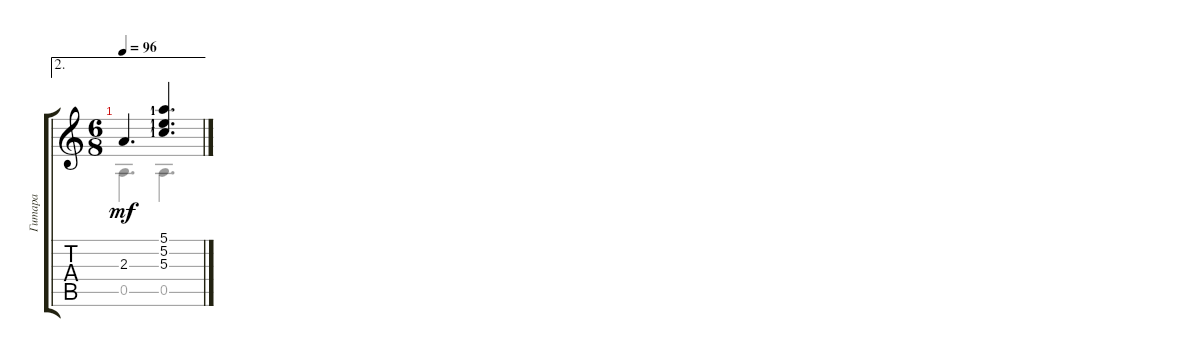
\track ("Гитара" "Гитара") {instrument acousticguitarnylon}
\staff {score tabs}
\tuning (E4 B3 G3 D3 A2 E2) {hide}
\voice
\ae 2
\ts (6 8)
\tempo 96
\clef g2
\ks c
2.3.4{d dy mf} (5.1{lf 2} 5.2{lf 2} 5.3{lf 2}).4{d}
\voice
\clef g2
\ottava regular
\simile none
\ks c
0.5.4{d dy mf} 0.5.4{d}
